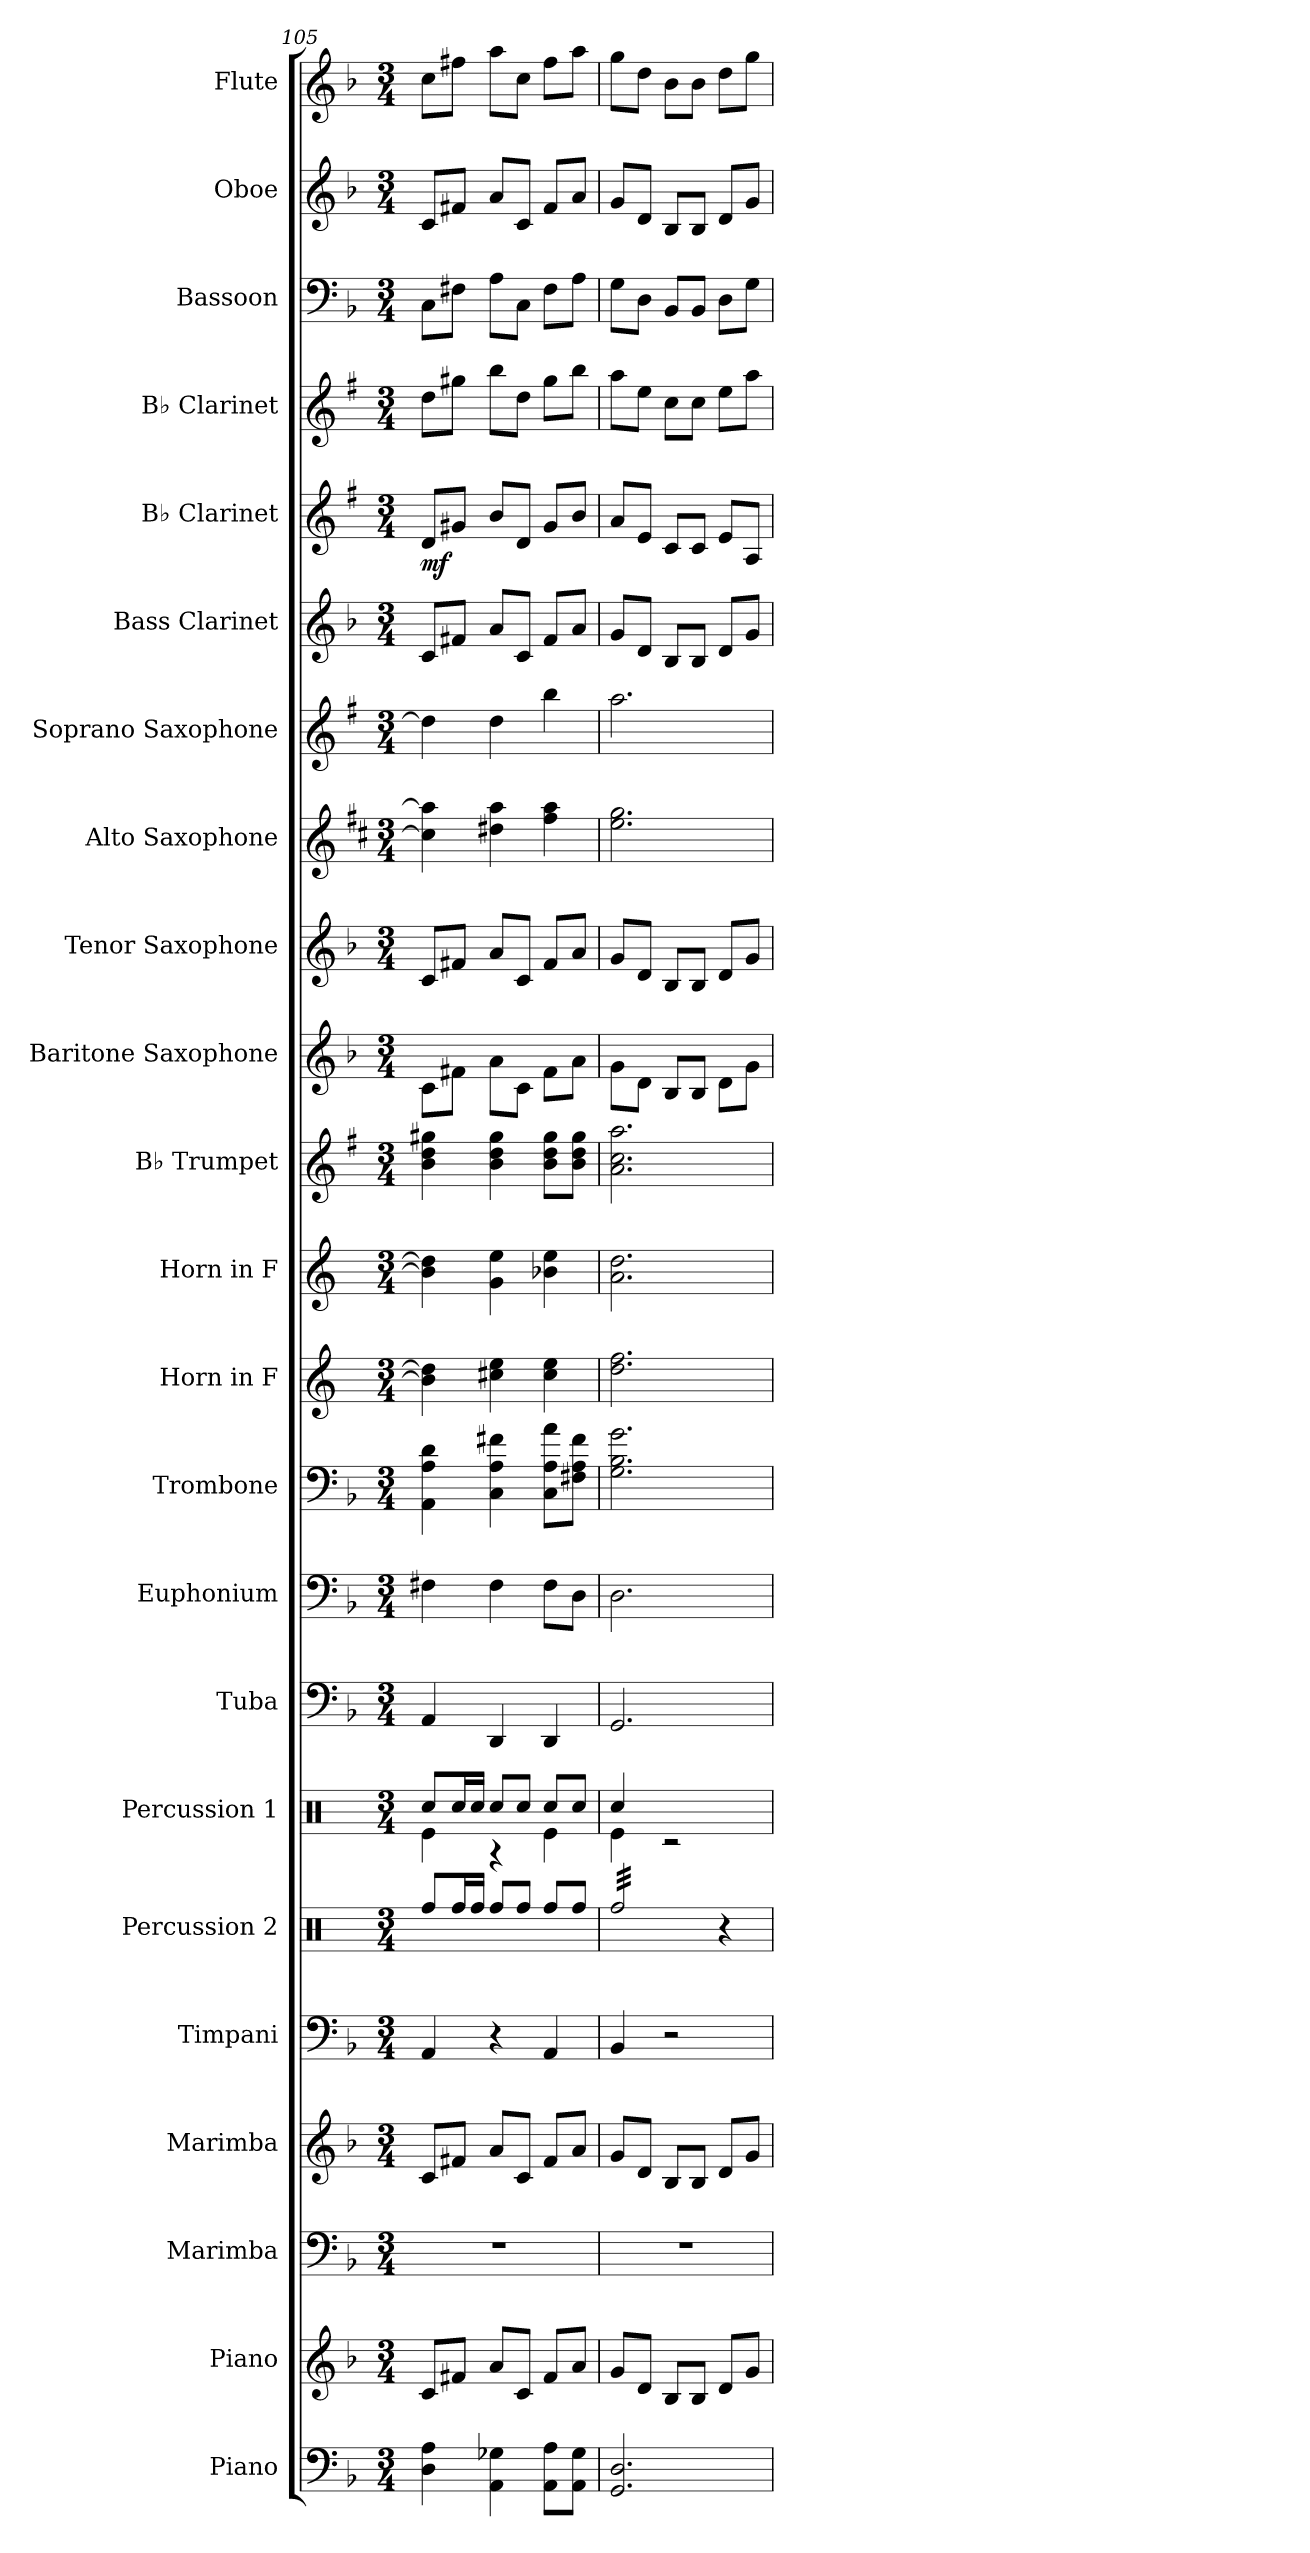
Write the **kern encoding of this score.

**kern	**kern	**kern	**kern	**kern	**kern	**kern	**kern	**kern	**kern	**kern	**kern	**kern	**kern	**kern	**kern	**kern	**kern	**kern	**dynam	**kern	**kern	**kern	**kern
*part23	*part22	*part21	*part20	*part19	*part18	*part17	*part16	*part15	*part14	*part13	*part12	*part11	*part10	*part9	*part8	*part7	*part6	*part5	*part5	*part4	*part3	*part2	*part1
*staff23	*staff22	*staff21	*staff20	*staff19	*staff18	*staff17	*staff16	*staff15	*staff14	*staff13	*staff12	*staff11	*staff10	*staff9	*staff8	*staff7	*staff6	*staff5	*staff5	*staff4	*staff3	*staff2	*staff1
*I"Piano	*I"Piano	*I"Marimba	*I"Marimba	*I"Timpani	*I"Percussion 2	*I"Percussion 1	*I"Tuba	*I"Euphonium	*I"Trombone	*I"Horn in F	*I"Horn in F	*I"B♭ Trumpet	*I"Baritone Saxophone	*I"Tenor Saxophone	*I"Alto Saxophone	*I"Soprano Saxophone	*I"Bass Clarinet	*I"B♭ Clarinet	*	*I"B♭ Clarinet	*I"Bassoon	*I"Oboe	*I"Flute
*I'Pno.	*I'Pno.	*I'Mrm.	*I'Mrm.	*I'Timp.	*I'Pr. 2	*I'Pr. 1	*I'Tu.	*I'Eu.	*I'Trb.	*	*	*I'B♭ Tpt.	*I'Bar. Sax.	*I'T. Sax.	*I'A. Sax.	*I'S. Sax.	*I'B. Cl.	*I'B♭ Cl.	*	*I'B♭ Cl.	*I'Bsn.	*I'Ob.	*I'Fl.
*clefF4	*clefG2	*clefF4	*clefG2	*clefF4	*clefX	*clefX	*clefF4	*clefF4	*clefF4	*clefG2	*clefG2	*clefG2	*clefG2	*clefG2	*clefG2	*clefG2	*clefG2	*clefG2	*	*clefG2	*clefF4	*clefG2	*clefG2
*	*	*	*	*	*	*	*	*	*	*ITrd4c7	*ITrd4c7	*ITrd1c2	*ITrd12c21	*ITrd8c14	*ITrd5c9	*ITrd1c2	*ITrd8c14	*ITrd1c2	*	*ITrd1c2	*	*	*
*k[b-]	*k[b-]	*k[b-]	*k[b-]	*k[b-]	*k[]	*k[]	*k[b-]	*k[b-]	*k[b-]	*k[b-]	*k[b-]	*k[b-]	*k[b-]	*k[b-]	*k[b-]	*k[b-]	*k[b-]	*k[b-]	*	*k[b-]	*k[b-]	*k[b-]	*k[b-]
*M3/4	*M3/4	*M3/4	*M3/4	*M3/4	*M3/4	*M3/4	*M3/4	*M3/4	*M3/4	*M3/4	*M3/4	*M3/4	*M3/4	*M3/4	*M3/4	*M3/4	*M3/4	*M3/4	*	*M3/4	*M3/4	*M3/4	*M3/4
=105	=105	=105	=105	=105	=105	=105	=105	=105	=105	=105	=105	=105	=105	=105	=105	=105	=105	=105	=105	=105	=105	=105	=105
*	*	*	*	*	*	*^	*	*	*	*	*	*	*	*	*	*	*	*	*	*	*	*	*
!	!	!	!	!	!	!	!	!	!	!	!	!	!	!	!	!	!	!	!	!LO:DY:b	!	!	!	!
4D\ 4A\	8c/L	2.r	8c/L	4AA/	8Rff/L	4Re\	8Rcc/L	4AA/	4F#X\	4AA\ 4A\ 4d\	4e-\] 4g\]	4e-\] 4g\]	4a\ 4cc\ 4ff#X\	8C\L	8C/L	4e-\] 4cc\]	4cc\]	8C/L	8c/L	mf	8cc\L	8C\L	8c/L	8cc\L
.	8f#X/J	.	8f#X/J	.	16Rff/L	.	16Rcc/L	.	.	.	.	.	.	8F#X\J	8F#X/J	.	.	8F#X/J	8f#X/J	.	8ff#X\J	8F#X\J	8f#X/J	8ff#X\J
.	.	.	.	.	16Rff/JJ	.	16Rcc/JJ	.	.	.	.	.	.	.	.	.	.	.	.	.	.	.	.	.
4AA\ 4G-X\	8a/L	.	8a/L	4r	8Rff/L	4rA	8Rcc/L	4DD/	4F#\	4C\ 4A\ 4f#X\	4f#X\ 4a\	4c\ 4a\	4a\ 4cc\ 4ff#\	8A\L	8A/L	4f#X\ 4cc\	4cc\	8A/L	8a/L	.	8aa\L	8A\L	8a/L	8aa\L
.	8c/J	.	8c/J	.	8Rff/J	.	8Rcc/J	.	.	.	.	.	.	8C\J	8C/J	.	.	8C/J	8c/J	.	8cc\J	8C\J	8c/J	8cc\J
8AA\ 8A\L	8f#/L	.	8f#/L	4AA/	8Rff/L	4Re\	8Rcc/L	4DD/	8F#\L	8C\ 8A\ 8a\L	4f#\ 4a\	4e-X\ 4a\	8a\ 8cc\ 8ff#\L	8F#\L	8F#/L	4a\ 4cc\	4aa\	8F#/L	8f#/L	.	8ff#\L	8F#\L	8f#/L	8ff#\L
8AA\ 8G-\J	8a/J	.	8a/J	.	8Rff/J	.	8Rcc/J	.	8D\J	8F#X\ 8A\ 8f#\J	.	.	8a\ 8cc\ 8ff#\J	8A\J	8A/J	.	.	8A/J	8a/J	.	8aa\J	8A\J	8a/J	8aa\J
=106	=106	=106	=106	=106	=106	=106	=106	=106	=106	=106	=106	=106	=106	=106	=106	=106	=106	=106	=106	=106	=106	=106	=106	=106
*	*	*	*	*	*tremolo	*	*	*	*	*	*	*	*	*	*	*	*	*	*	*	*	*	*	*
2.GG/ 2.D/	8g/L	2.r	8g/L	4BB-/	32Rff/LLL	4Re\	4Rcc/	2.GG/	2.D\	2.G\ 2.B-\ 2.g\	2.g\ 2.b-\	2.d\ 2.g\	2.g\ 2.b-\ 2.gg\	8G\L	8G/L	2.g\ 2.b-\	2.gg\	8G/L	8g/L	.	8gg\L	8G\L	8g/L	8gg\L
.	.	.	.	.	32Rff/	.	.	.	.	.	.	.	.	.	.	.	.	.	.	.	.	.	.	.
.	.	.	.	.	32Rff/	.	.	.	.	.	.	.	.	.	.	.	.	.	.	.	.	.	.	.
.	.	.	.	.	32Rff/	.	.	.	.	.	.	.	.	.	.	.	.	.	.	.	.	.	.	.
.	8d/J	.	8d/J	.	32Rff/	.	.	.	.	.	.	.	.	8D\J	8D/J	.	.	8D/J	8d/J	.	8dd\J	8D\J	8d/J	8dd\J
.	.	.	.	.	32Rff/	.	.	.	.	.	.	.	.	.	.	.	.	.	.	.	.	.	.	.
.	.	.	.	.	32Rff/	.	.	.	.	.	.	.	.	.	.	.	.	.	.	.	.	.	.	.
.	.	.	.	.	32Rff/	.	.	.	.	.	.	.	.	.	.	.	.	.	.	.	.	.	.	.
.	8B-/L	.	8B-/L	2r	32Rff/	2rc	2ryy	.	.	.	.	.	.	8BB-/L	8BB-/L	.	.	8BB-/L	8B-/L	.	8b-\L	8BB-/L	8B-/L	8b-\L
.	.	.	.	.	32Rff/	.	.	.	.	.	.	.	.	.	.	.	.	.	.	.	.	.	.	.
.	.	.	.	.	32Rff/	.	.	.	.	.	.	.	.	.	.	.	.	.	.	.	.	.	.	.
.	.	.	.	.	32Rff/	.	.	.	.	.	.	.	.	.	.	.	.	.	.	.	.	.	.	.
.	8B-/J	.	8B-/J	.	32Rff/	.	.	.	.	.	.	.	.	8BB-/J	8BB-/J	.	.	8BB-/J	8B-/J	.	8b-\J	8BB-/J	8B-/J	8b-\J
.	.	.	.	.	32Rff/	.	.	.	.	.	.	.	.	.	.	.	.	.	.	.	.	.	.	.
.	.	.	.	.	32Rff/	.	.	.	.	.	.	.	.	.	.	.	.	.	.	.	.	.	.	.
.	.	.	.	.	32Rff/JJJ	.	.	.	.	.	.	.	.	.	.	.	.	.	.	.	.	.	.	.
*	*	*	*	*	*Xtremolo	*	*	*	*	*	*	*	*	*	*	*	*	*	*	*	*	*	*	*
.	8d/L	.	8d/L	.	4r	.	.	.	.	.	.	.	.	8D\L	8D/L	.	.	8D/L	8d/L	.	8dd\L	8D\L	8d/L	8dd\L
.	8g/J	.	8g/J	.	.	.	.	.	.	.	.	.	.	8G\J	8G/J	.	.	8G/J	8G/J	.	8gg\J	8G\J	8g/J	8gg\J
*	*	*	*	*	*	*v	*v	*	*	*	*	*	*	*	*	*	*	*	*	*	*	*	*	*
=	=	=	=	=	=	=	=	=	=	=	=	=	=	=	=	=	=	=	=	=	=	=	=
*-	*-	*-	*-	*-	*-	*-	*-	*-	*-	*-	*-	*-	*-	*-	*-	*-	*-	*-	*-	*-	*-	*-	*-
